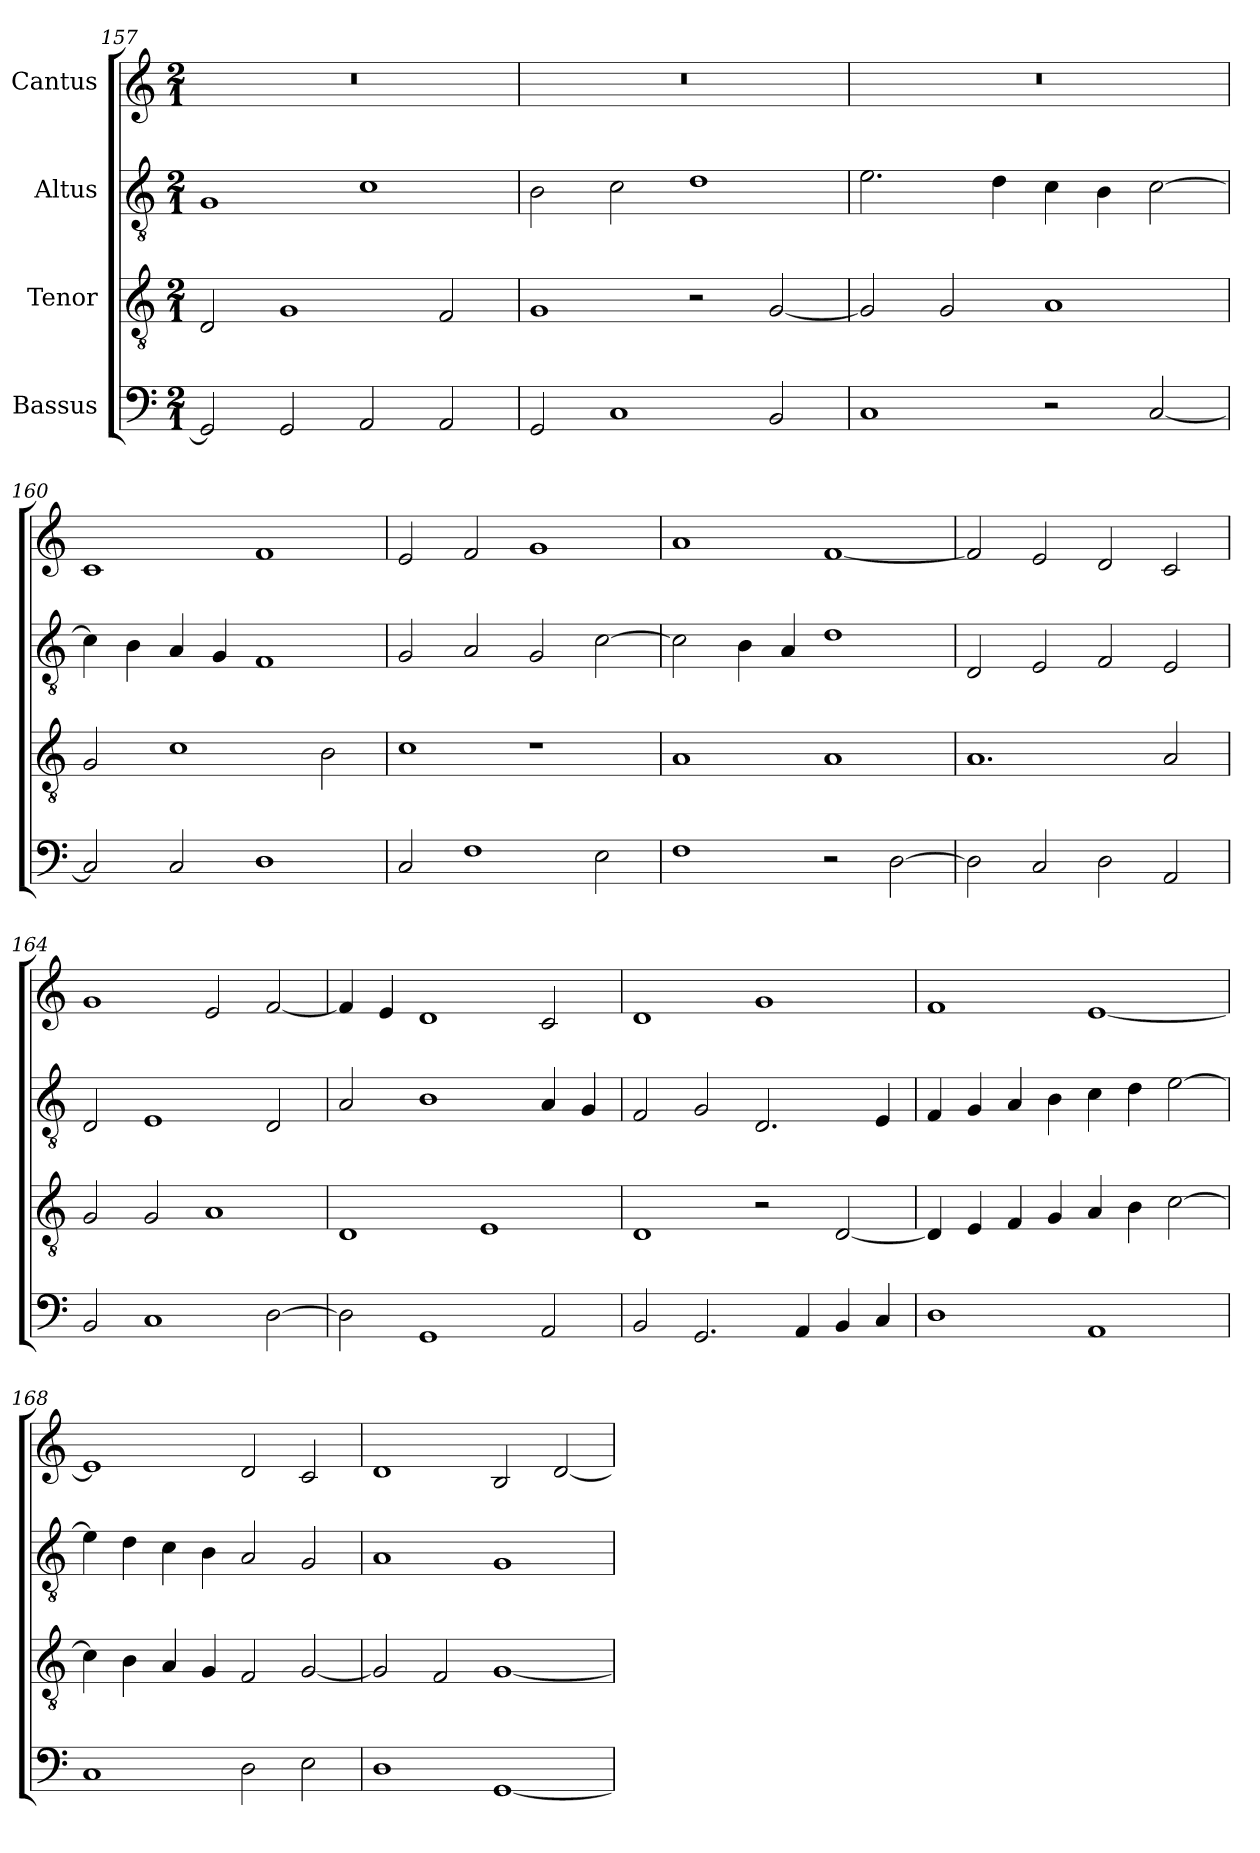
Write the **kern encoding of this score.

**kern	**kern	**kern	**kern
*part4	*part3	*part2	*part1
*staff4	*staff3	*staff2	*staff1
*I"Bassus	*I"Tenor	*I"Altus	*I"Cantus
*clefF4	*clefGv2	*clefGv2	*clefG2
*	*ITrd7c12	*ITrd7c12	*
*k[]	*k[]	*k[]	*k[]
*C:	*C:	*C:	*C:
*M2/1	*M2/1	*M2/1	*M2/1
=157	=157	=157	=157
!	!	!	!LO:N:vis=1
2GGi/]	2DDi/	1GGi	0r
2GGi/	1GGi	.	.
2AAi/	.	1Ci	.
2AAi/	2FFi/	.	.
=158	=158	=158	=158
!	!	!	!LO:N:vis=1
2GGi/	1GGi	2BBi\	0r
1Ci	.	2Ci\	.
.	2r	1Di	.
2BBi/	[<2GGi/	.	.
!!LO:LB:g=z
=159	=159	=159	=159
!	!	!	!LO:N:vis=1
1Ci	2GGi/]	2.Ei\	0r
.	2GGi/	.	.
.	.	4Di\	.
2r	1AAi	4Ci\	.
.	.	4BBi\	.
[<2Ci/	.	[>2Ci\	.
=160	=160	=160	=160
2Ci/]	2GGi/	4Ci\]	1ci
.	.	4BBi\	.
2Ci/	1Ci	4AAi/	.
.	.	4GGi/	.
1Di	.	1FFi	1fi
.	2BBi\	.	.
=161	=161	=161	=161
2Ci/	1Ci	2GGi/	2ei/
1Fi	.	2AAi/	2fi/
.	1r	2GGi/	1gi
2Ei\	.	[>2Ci\	.
=162	=162	=162	=162
1Fi	1AAi	2Ci\]	1ai
.	.	4BBi\	.
.	.	4AAi/	.
2r	1AAi	1Di	[<1fi
[>2Di\	.	.	.
=163	=163	=163	=163
2Di\]	1.AAi	2DDi/	2fi/]
2Ci/	.	2EEi/	2ei/
2Di\	.	2FFi/	2di/
2AAi/	2AAi/	2EEi/	2ci/
!!LO:PB:g=z
=164	=164	=164	=164
2BBi/	2GGi/	2DDi/	1gi
1Ci	2GGi/	1EEi	.
.	1AAi	.	2ei/
[>2Di\	.	2DDi/	[<2fi/
=165	=165	=165	=165
2Di\]	1DDi	2AAi/	4fi/]
.	.	.	4ei/
1GGi	.	1BBi	1di
.	1EEi	.	.
2AAi/	.	4AAi/	2ci/
.	.	4GGi/	.
=166	=166	=166	=166
2BBi/	1DDi	2FFi/	1di
2.GGi/	.	2GGi/	.
.	2r	2.DDi/	1gi
4AAi/	.	.	.
4BBi/	[<2DDi/	.	.
4Ci/	.	4EEi/	.
=167	=167	=167	=167
1Di	4DDi/]	4FFi/	1fi
.	4EEi/	4GGi/	.
.	4FFi/	4AAi/	.
.	4GGi/	4BBi\	.
1AAi	4AAi/	4Ci\	[<1ei
.	4BBi\	4Di\	.
.	[>2Ci\	[>2Ei\	.
=168	=168	=168	=168
1Ci	4Ci\]	4Ei\]	1ei]
.	4BBi\	4Di\	.
.	4AAi/	4Ci\	.
.	4GGi/	4BBi\	.
2Di\	2FFi/	2AAi/	2di/
2Ei\	[<2GGi/	2GGi/	2ci/
!!LO:LB:g=z
=169	=169	=169	=169
1Di	2GGi/]	1AAi	1di
.	2FFi/	.	.
[<1GGi	[<1GGi	1GGi	2Bi/
.	.	.	[<2di/
=	=	=	=
*-	*-	*-	*-
